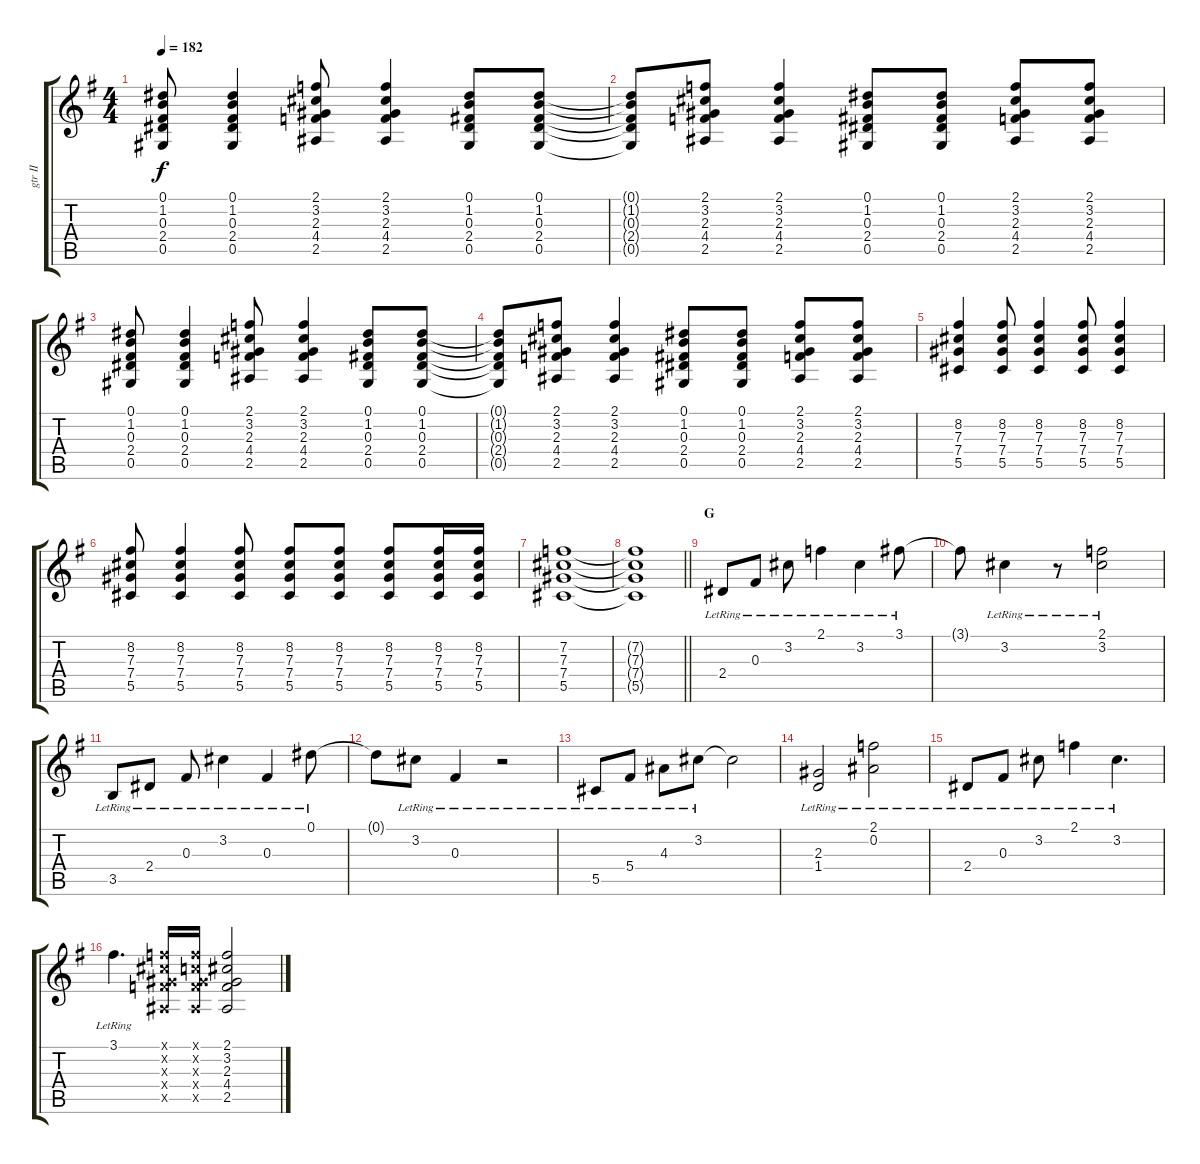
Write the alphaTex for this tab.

\track ("gtr II" "gtr II") {instrument electricguitarclean}
\staff {score tabs}
\tuning (Eb4 Bb3 Gb3 Db3 Ab2 Eb2) {hide}
\ts (4 4)
\tempo 182
\clef g2
\ks g
(0.1 1.2 0.3 2.4 0.5).8{dy f} (0.1 1.2 0.3 2.4 0.5).4 (2.1 3.2 2.3 4.4 2.5).8 (2.1 3.2 2.3 4.4 2.5).4 (0.1 1.2 0.3 2.4 0.5).8 (0.1 1.2 0.3 2.4 0.5).8 |
(0.1{t} 1.2{t} 0.3{t} 2.4{t} 0.5{t}).8 (2.1 3.2 2.3 4.4 2.5).8 (2.1 3.2 2.3 4.4 2.5).4 (0.1 1.2 0.3 2.4 0.5).8 (0.1 1.2 0.3 2.4 0.5).8 (2.1 3.2 2.3 4.4 2.5).8 (2.1 3.2 2.3 4.4 2.5).8 |
(0.1 1.2 0.3 2.4 0.5).8 (0.1 1.2 0.3 2.4 0.5).4 (2.1 3.2 2.3 4.4 2.5).8 (2.1 3.2 2.3 4.4 2.5).4 (0.1 1.2 0.3 2.4 0.5).8 (0.1 1.2 0.3 2.4 0.5).8 |
(0.1{t} 1.2{t} 0.3{t} 2.4{t} 0.5{t}).8 (2.1 3.2 2.3 4.4 2.5).8 (2.1 3.2 2.3 4.4 2.5).4 (0.1 1.2 0.3 2.4 0.5).8 (0.1 1.2 0.3 2.4 0.5).8 (2.1 3.2 2.3 4.4 2.5).8 (2.1 3.2 2.3 4.4 2.5).8 |
(8.2 7.3 7.4 5.5).4 (8.2 7.3 7.4 5.5).8 (8.2 7.3 7.4 5.5).4 (8.2 7.3 7.4 5.5).8 (8.2 7.3 7.4 5.5).4 |
(8.2 7.3 7.4 5.5).8 (8.2 7.3 7.4 5.5).4 (8.2 7.3 7.4 5.5).8 (8.2 7.3 7.4 5.5).8 (8.2 7.3 7.4 5.5).8 (8.2 7.3 7.4 5.5).8 (8.2 7.3 7.4 5.5).16 (8.2 7.3 7.4 5.5).16 |
(7.2 7.3 7.4 5.5).1 |
\barLineRight lightlight
(7.2{t} 7.3{t} 7.4{t} 5.5{t}).1 |
\section ("" "G")
2.4{lr}.8 0.3{lr}.8 3.2{lr}.8 2.1{lr}.4 3.2{lr}.4 3.1{lr}.8 |
3.1{t}.8 3.2{lr}.4 r.8 (2.1{lr} 3.2{lr}).2 |
3.5{lr}.8 2.4{lr}.8 0.3{lr}.8 3.2{lr}.4 0.3{lr}.4 0.1{lr}.8 |
0.1{t}.8 3.2{lr}.8 0.3{lr}.4 r.2 |
5.5{lr}.8 5.4{lr}.8 4.3{lr}.8 3.2{lr}.8 3.2{t}.2 |
(2.3{lr} 1.4{lr}).2 (2.1{lr} 0.2{lr}).2 |
2.4{lr}.8 0.3{lr}.8 3.2{lr}.8 2.1{lr}.4 3.2{lr}.4{d} |
3.1{lr}.4{d} (2.1{x} 3.2{x} 2.3{x} 4.4{x} 2.5{x}).16 (2.1{x} 2.2{x} 2.3{x} 4.4{x} 2.5{x}).16 (2.1 3.2 2.3 4.4 2.5).2
